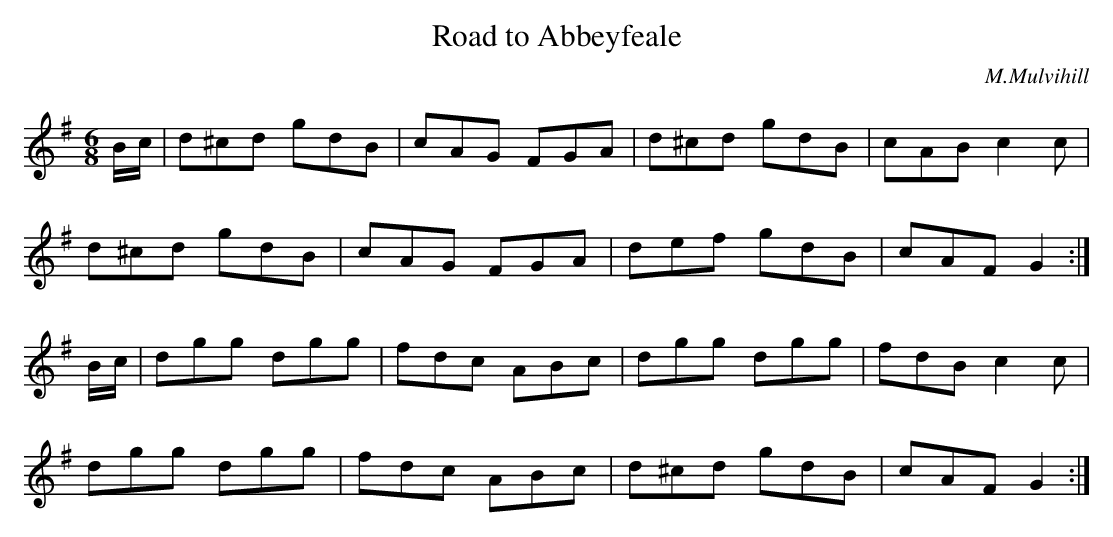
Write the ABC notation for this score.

X:1
T: Road to Abbeyfeale
C: M.Mulvihill
M: 6/8
L: 1/8
K: G
B/c/ | d^cd gdB | cAG FGA | d^cd gdB | cAB c2 c |
d^cd gdB | cAG FGA | def gdB | cAF G2 :|
B/c/ | dgg dgg | fdc ABc | dgg dgg | fdB c2 c |
dgg dgg | fdc ABc | d^cd gdB | cAF G2 :|
